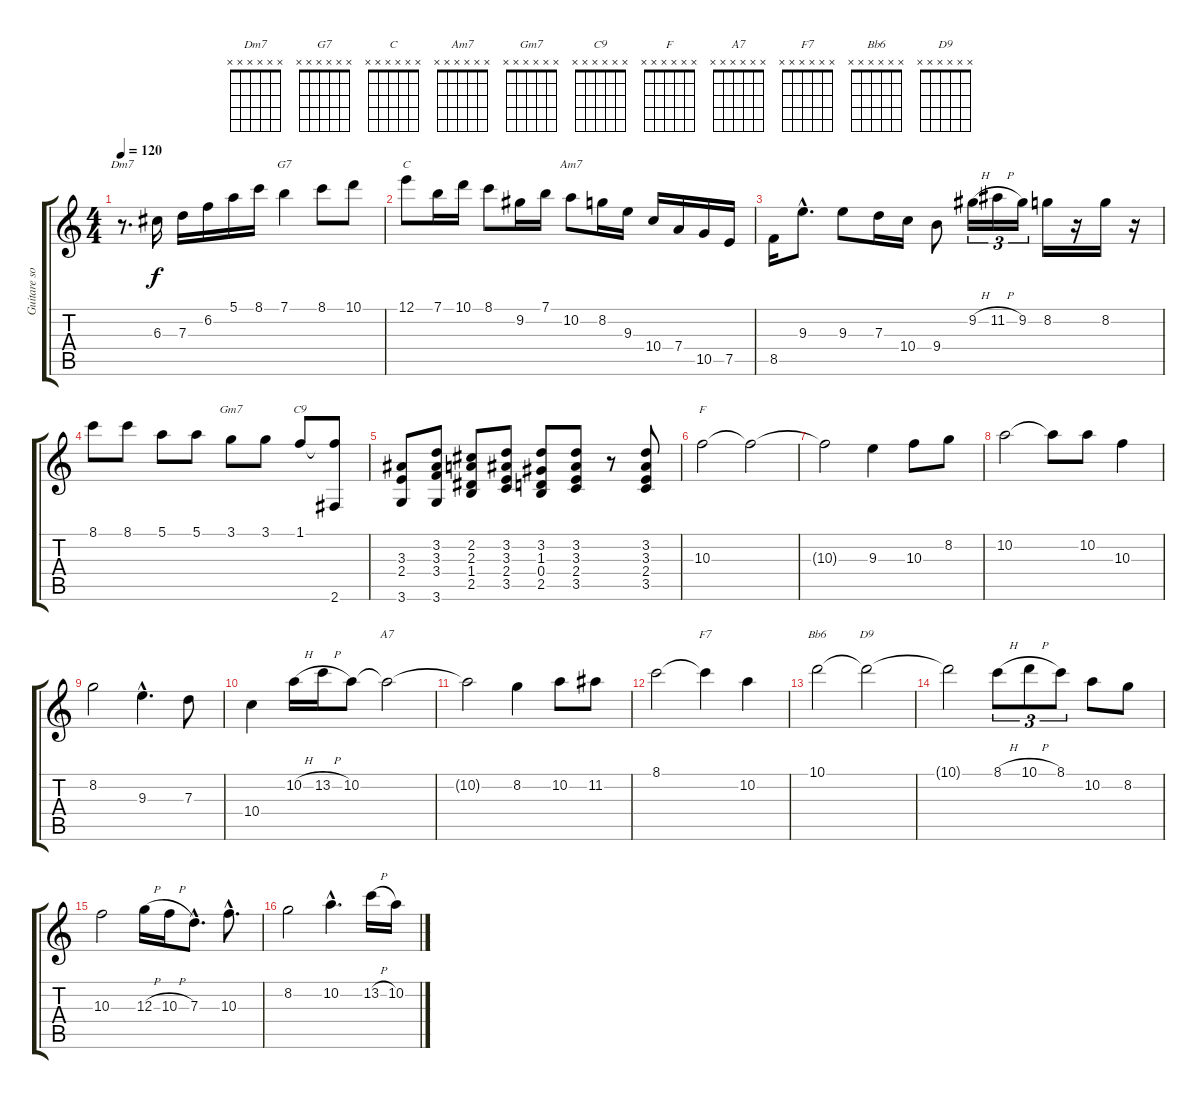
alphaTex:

\track ("Guitare solo" "Guitare so") {instrument acousticguitarsteel}
\staff {score tabs}
\tuning (E4 B3 G3 D3 A2 E2) {hide}
\chord ("Dm7" x x x x x x) {firstfret 0}
\chord ("G7" x x x x x x) {firstfret 0}
\chord ("C" x x x x x x) {firstfret 0}
\chord ("Am7" x x x x x x) {firstfret 0}
\chord ("Gm7" x x x x x x) {firstfret 0}
\chord ("C9" x x x x x x) {firstfret 0}
\chord ("F" x x x x x x) {firstfret 0}
\chord ("A7" x x x x x x) {firstfret 0}
\chord ("F7" x x x x x x) {firstfret 0}
\chord ("Bb6" x x x x x x) {firstfret 0}
\chord ("D9" x x x x x x) {firstfret 0}
\ts (4 4)
\tempo 120
\clef g2
\ks c
r.8{d ch "Dm7" dy f} 6.3.16 7.3.16 6.2.16 5.1.16 8.1.16 7.1.4{ch "G7"} 8.1.8 10.1.8 |
12.1.8{ch "C"} 7.1.16 10.1.16 8.1.8 9.2.16 7.1.16 10.2.8{ch "Am7"} 8.2.16 9.3.16 10.4.16 7.4.16 10.5.16 7.5.16 |
8.5.16 9.3{hac}.8{d} 9.3.8 7.3.16 10.4.16 9.4.8 9.2{h}.16{tu (3 2)} 11.2{h}.16{tu (3 2)} 9.2.16{tu (3 2)} 8.2.16 r.16 8.2.16 r.16 |
8.1.8 8.1.8 5.1.8 5.1.8 3.1.8{ch "Gm7"} 3.1.8 1.1.8{ch "C9"} (1.1{t} 2.6).8 |
(3.3 2.4 3.6).8 (3.2 3.3 3.4 3.6).8 (2.2 2.3 1.4 2.5).8 (3.2 3.3 2.4 3.5).8 (3.2 1.3 0.4 2.5).8 (3.2 3.3 2.4 3.5).8 r.8 (3.2 3.3 2.4 3.5).8 |
10.3.2{ch "F"} 10.3{t}.2 |
10.3{t}.2 9.3.4 10.3.8 8.2.8 |
10.2.2 10.2{t}.8 10.2.8 10.3.4 |
8.2.2 9.3{hac}.4{d} 7.3.8 |
10.4.4 10.2{h}.16 13.2{h}.16 10.2.8 10.2{t}.2{ch "A7"} |
10.2{t}.2 8.2.4 10.2.8 11.2.8 |
8.1.2 8.1{t}.4{ch "F7"} 10.2.4 |
10.1.2{ch "Bb6"} 10.1{t}.2{ch "D9"} |
10.1{t}.2 8.1{h}.8{tu (3 2)} 10.1{h}.8{tu (3 2)} 8.1.8{tu (3 2)} 10.2.8 8.2.8 |
10.3.2 12.3{h}.16 10.3{h}.16 7.3{hac}.8{d} 10.3{hac}.8{d} |
8.2.2 10.2{hac}.4{d} 13.2{h}.16 10.2.16
